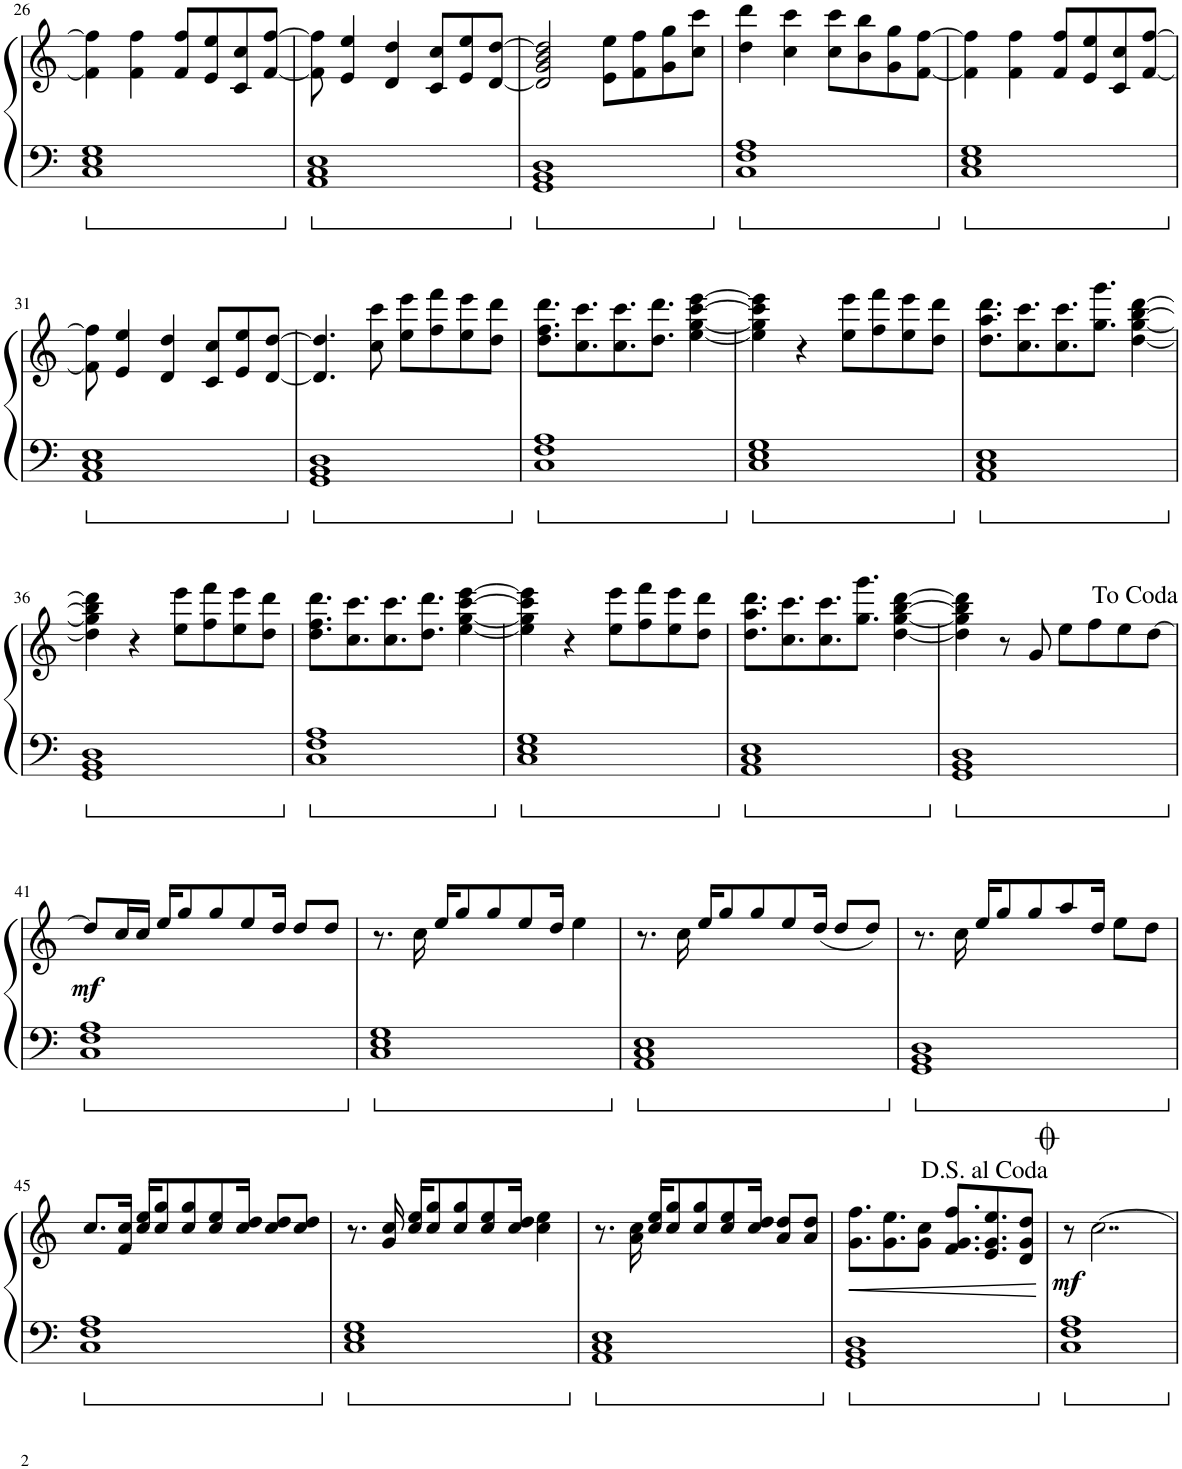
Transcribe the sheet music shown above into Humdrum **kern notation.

**kern	**kern	**dynam
*part1	*part1	*part1
*staff2	*staff1	*staff1/2
*I"Piano	*	*
*I'Pno.	*	*
!!LO:PB:g=z
*clefF4	*clefG2	*
*k[]	*k[]	*
*M4/4	*M4/4	*
=26	=26	=26
1C 1E 1G	4f\] 4ff\]	.
.	4f\ 4ff\	.
.	8f/ 8ff/L	.
.	8e/ 8ee/	.
.	8c/ 8cc/	.
.	[8f/ [8ff/J	.
=27	=27	=27
1AA 1C 1E	8f\] 8ff\]	.
.	4e/ 4ee/	.
.	4d/ 4dd/	.
.	8c/ 8cc/L	.
.	8e/ 8ee/	.
.	[8d/ [8dd/J	.
=28	=28	=28
1GG 1BB 1D	2d/] 2g/ 2b/ 2dd/]	.
.	8e\ 8ee\L	.
.	8f\ 8ff\	.
.	8g\ 8gg\	.
.	8cc\ 8ccc\J	.
=29	=29	=29
1C 1F 1A	4dd\ 4ddd\	.
.	4cc\ 4ccc\	.
.	8cc\ 8ccc\L	.
.	8b\ 8bb\	.
.	8g\ 8gg\	.
.	[8f\ [8ff\J	.
=30	=30	=30
1C 1E 1G	4f\] 4ff\]	.
.	4f\ 4ff\	.
.	8f/ 8ff/L	.
.	8e/ 8ee/	.
.	8c/ 8cc/	.
.	[8f/ [8ff/J	.
!!LO:LB:g=z
=31	=31	=31
1AA 1C 1E	8f\] 8ff\]	.
.	4e/ 4ee/	.
.	4d/ 4dd/	.
.	8c/ 8cc/L	.
.	8e/ 8ee/	.
.	[8d/ [8dd/J	.
=32	=32	=32
1GG 1BB 1D	4.d/] 4.dd/]	.
.	8cc\ 8ccc\	.
.	8ee\ 8eee\L	.
.	8ff\ 8fff\	.
.	8ee\ 8eee\	.
.	8dd\ 8ddd\J	.
=33	=33	=33
1C 1F 1A	8.dd\ 8.ff\ 8.ddd\L	.
.	8.cc\ 8.ccc\	.
.	8.cc\ 8.ccc\	.
.	8.dd\ 8.ddd\J	.
.	[4ee\ [4gg\ [4ccc\ [4eee\	.
=34	=34	=34
1C 1E 1G	4ee\] 4gg\] 4ccc\] 4eee\]	.
.	4r	.
.	8ee\ 8eee\L	.
.	8ff\ 8fff\	.
.	8ee\ 8eee\	.
.	8dd\ 8ddd\J	.
=35	=35	=35
1AA 1C 1E	8.dd\ 8.aa\ 8.ddd\L	.
.	8.cc\ 8.ccc\	.
.	8.cc\ 8.ccc\	.
.	8.gg\ 8.ggg\J	.
.	[4dd\ [4gg\ [4bb\ [4ddd\	.
!!LO:LB:g=z
=36	=36	=36
1GG 1BB 1D	4dd\] 4gg\] 4bb\] 4ddd\]	.
.	4r	.
.	8ee\ 8eee\L	.
.	8ff\ 8fff\	.
.	8ee\ 8eee\	.
.	8dd\ 8ddd\J	.
=37	=37	=37
1C 1F 1A	8.dd\ 8.ff\ 8.ddd\L	.
.	8.cc\ 8.ccc\	.
.	8.cc\ 8.ccc\	.
.	8.dd\ 8.ddd\J	.
.	[4ee\ [4gg\ [4ccc\ [4eee\	.
=38	=38	=38
1C 1E 1G	4ee\] 4gg\] 4ccc\] 4eee\]	.
.	4r	.
.	8ee\ 8eee\L	.
.	8ff\ 8fff\	.
.	8ee\ 8eee\	.
.	8dd\ 8ddd\J	.
=39	=39	=39
1AA 1C 1E	8.dd\ 8.aa\ 8.ddd\L	.
.	8.cc\ 8.ccc\	.
.	8.cc\ 8.ccc\	.
.	8.gg\ 8.ggg\J	.
.	[4dd\ [4gg\ [4bb\ [4ddd\	.
=40	=40	=40
1GG 1BB 1D	4dd\] 4gg\] 4bb\] 4ddd\]	.
.	8r	.
.	8g/	.
.	8ee\L	.
.	8ff\	.
.	8ee\	.
.	[8dd\J	.
!!LO:LB:g=z
=41	=41	=41
!	!	!LO:DY:b
1C 1F 1A	8dd/L]	mf
.	16cc/L	.
.	16cc/JJ	.
.	16ee/KL	.
.	8gg/	.
.	8gg/	.
.	8ee/	.
.	16dd/Jk	.
.	8dd/L	.
.	8dd/J	.
=42	=42	=42
1C 1E 1G	8.r	.
.	16cc\	.
.	16ee/KL	.
.	8gg/	.
.	8gg/	.
.	8ee/	.
.	16dd/Jk	.
.	4ee\	.
=43	=43	=43
1AA 1C 1E	8.r	.
.	16cc\	.
.	16ee/KL	.
.	8gg/	.
.	8gg/	.
.	8ee/	.
.	(16dd/Jk	.
.	8dd/L	.
.	8dd/J)	.
=44	=44	=44
1GG 1BB 1D	8.r	.
.	16cc\	.
.	16ee/KL	.
.	8gg/	.
.	8gg/	.
.	8aa/	.
.	16dd/Jk	.
.	8ee\L	.
.	8dd\J	.
!!LO:LB:g=z
=45	=45	=45
1C 1F 1A	8.cc/L	.
.	16f/ 16cc/Jk	.
.	16cc/ 16ee/KL	.
.	8cc/ 8gg/	.
.	8cc/ 8gg/	.
.	8cc/ 8ee/	.
.	16cc/ 16dd/Jk	.
.	8cc/ 8dd/L	.
.	8cc/ 8dd/J	.
=46	=46	=46
1C 1E 1G	8.r	.
.	16g/ 16cc/	.
.	16cc/ 16ee/KL	.
.	8cc/ 8gg/	.
.	8cc/ 8gg/	.
.	8cc/ 8ee/	.
.	16cc/ 16dd/Jk	.
.	4cc\ 4ee\	.
=47	=47	=47
1AA 1C 1E	8.r	.
.	16a\ 16cc\	.
.	16cc/ 16ee/KL	.
.	8cc/ 8gg/	.
.	8cc/ 8gg/	.
.	8cc/ 8ee/	.
.	16cc/ 16dd/Jk	.
.	8a/ 8dd/L	.
.	8a/ 8dd/J	.
=48	=48	=48
!	!	!LO:HP:b
1GG 1BB 1D	8.g\ 8.ff\L	<
.	8.g\ 8.ee\	.
.	8g\ 8cc\J	.
.	8.f/ 8.g/ 8.ff/L	.
.	8.e/ 8.g/ 8.ee/	.
.	8d/ 8g/ 8dd/J	.
.	.	[
=49	=49	=49
!	!	!LO:DY:b
1C 1F 1A	8r	mf
.	[2..cc\	.
=	=	=
*-	*-	*-
